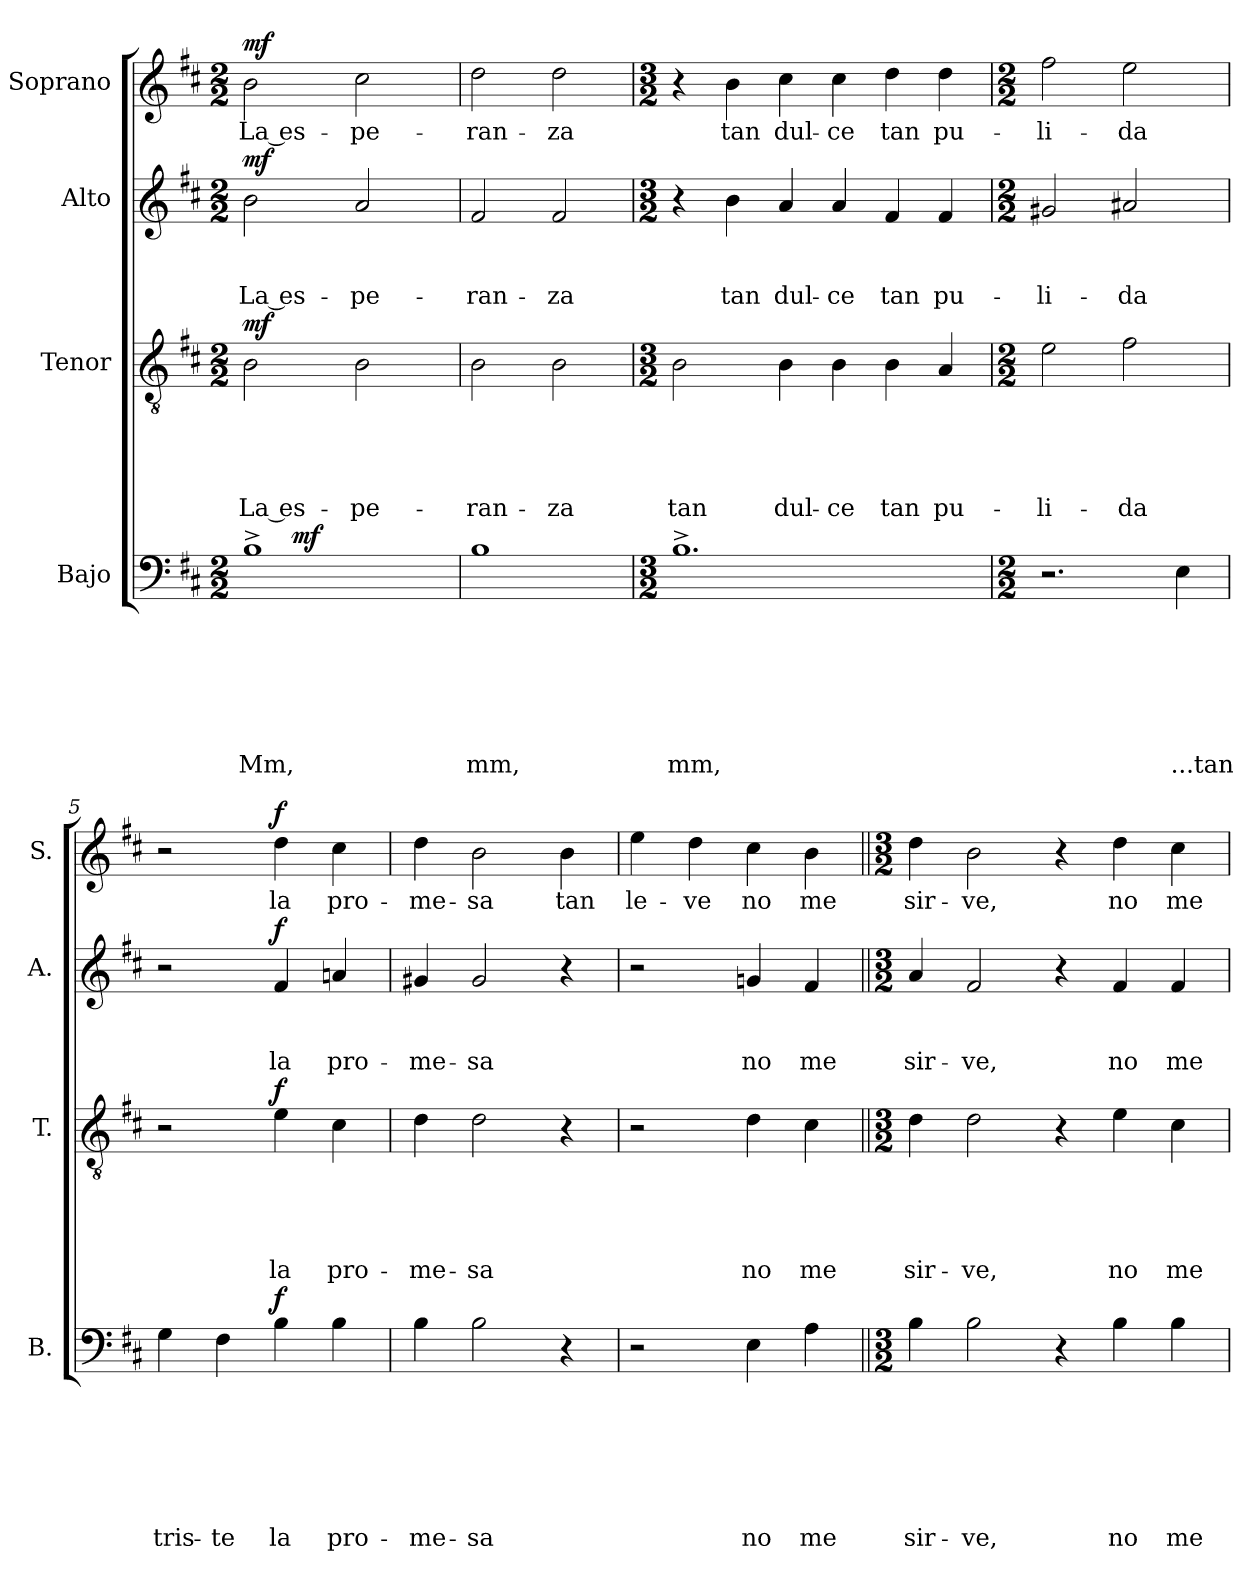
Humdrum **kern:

**kern	**text	**text	**text	**text	**text	**text	**text	**dynam	**kern	**text	**text	**text	**text	**text	**dynam	**kern	**text	**text	**text	**dynam	**kern	**text	**dynam
*part4	*part4	*part4	*part4	*part4	*part4	*part4	*part4	*part4	*part3	*part3	*part3	*part3	*part3	*part3	*part3	*part2	*part2	*part2	*part2	*part2	*part1	*part1	*part1
*staff4	*staff4	*staff4	*staff4	*staff4	*staff4	*staff4	*staff4	*staff4	*staff3	*staff3	*staff3	*staff3	*staff3	*staff3	*staff3	*staff2	*staff2	*staff2	*staff2	*staff2	*staff1	*staff1	*staff1
*I"Bajo	*	*	*	*	*	*	*	*	*I"Tenor	*	*	*	*	*	*	*I"Alto	*	*	*	*	*I"Soprano	*	*
*I'B.	*	*	*	*	*	*	*	*	*I'T.	*	*	*	*	*	*	*I'A.	*	*	*	*	*I'S.	*	*
*clefF4	*	*	*	*	*	*	*	*	*clefGv2	*	*	*	*	*	*	*clefG2	*	*	*	*	*clefG2	*	*
*k[f#c#]	*	*	*	*	*	*	*	*	*k[f#c#]	*	*	*	*	*	*	*k[f#c#]	*	*	*	*	*k[f#c#]	*	*
*D:	*	*	*	*	*	*	*	*	*D:	*	*	*	*	*	*	*D:	*	*	*	*	*D:	*	*
*M2/2	*	*	*	*	*	*	*	*	*M2/2	*	*	*	*	*	*	*M2/2	*	*	*	*	*M2/2	*	*
*MM50	*	*	*	*	*	*	*	*	*MM50	*	*	*	*	*	*	*MM50	*	*	*	*	*MM50	*	*
=1	=1	=1	=1	=1	=1	=1	=1	=1	=1	=1	=1	=1	=1	=1	=1	=1	=1	=1	=1	=1	=1	=1	=1
!	!	!	!	!	!	!	!LO:LY:b	!	!	!	!	!	!	!LO:LY:b:rj	!LO:DY:a	!	!	!	!LO:LY:b:rj	!LO:DY:a	!	!LO:LY:b:rj	!LO:DY:a
*^	*	*	*	*	*	*	*	*	*	*	*	*	*	*	*	*	*	*	*	*	*	*	*
1B^>	6ryy	.	.	.	.	.	.	Mm,	.	2B\	.	.	.	.	La es-	mf	2b\	.	.	La es-	mf	2b\	La es-	mf
.	96ryy	.	.	.	.	.	.	.	.	.	.	.	.	.	.	.	.	.	.	.	.	.	.	.
!	!	!	!	!	!	!	!	!	!LO:DY:a	!	!	!	!	!	!	!	!	!	!	!	!	!	!	!
.	3%2ryy	.	.	.	.	.	.	.	mf	.	.	.	.	.	.	.	.	.	.	.	.	.	.	.
!	!	!	!	!	!	!	!	!	!	!	!	!	!	!	!LO:LY:b	!	!	!	!	!LO:LY:b	!	!	!LO:LY:b	!
.	.	.	.	.	.	.	.	.	.	2B\	.	.	.	.	-pe-	.	2a/	.	.	-pe-	.	2cc#\	-pe-	.
.	12...ryy	.	.	.	.	.	.	.	.	.	.	.	.	.	.	.	.	.	.	.	.	.	.	.
=2	=2	=2	=2	=2	=2	=2	=2	=2	=2	=2	=2	=2	=2	=2	=2	=2	=2	=2	=2	=2	=2	=2	=2	=2
!	!	!	!	!	!	!	!	!LO:LY:b	!	!	!	!	!	!	!LO:LY:b	!	!	!	!	!LO:LY:b	!	!	!LO:LY:b	!
*v	*v	*	*	*	*	*	*	*	*	*	*	*	*	*	*	*	*	*	*	*	*	*	*	*
1B	.	.	.	.	.	.	mm,	.	2B\	.	.	.	.	-ran-	.	2f#/	.	.	-ran-	.	2dd\	-ran-	.
!	!	!	!	!	!	!	!	!	!	!	!	!	!	!LO:LY:b	!	!	!	!	!LO:LY:b	!	!	!LO:LY:b	!
.	.	.	.	.	.	.	.	.	2B\	.	.	.	.	-za	.	2f#/	.	.	-za	.	2dd\	-za	.
=3	=3	=3	=3	=3	=3	=3	=3	=3	=3	=3	=3	=3	=3	=3	=3	=3	=3	=3	=3	=3	=3	=3	=3
*M3/2	*	*	*	*	*	*	*	*	*M3/2	*	*	*	*	*	*	*M3/2	*	*	*	*	*M3/2	*	*
!	!	!	!	!	!	!	!LO:LY:b	!	!	!	!	!	!	!LO:LY:b	!	!	!	!	!	!	!	!	!
1.B^>	.	.	.	.	.	.	mm,	.	2B\	.	.	.	.	tan	.	4r	.	.	.	.	4r	.	.
!	!	!	!	!	!	!	!	!	!	!	!	!	!	!	!	!	!	!	!LO:LY:b	!	!	!LO:LY:b	!
.	.	.	.	.	.	.	.	.	.	.	.	.	.	.	.	4b\	.	.	tan	.	4b\	tan	.
!	!	!	!	!	!	!	!	!	!	!	!	!	!	!LO:LY:b	!	!	!	!	!LO:LY:b	!	!	!LO:LY:b	!
.	.	.	.	.	.	.	.	.	4B\	.	.	.	.	dul-	.	4a/	.	.	dul-	.	4cc#\	dul-	.
!	!	!	!	!	!	!	!	!	!	!	!	!	!	!LO:LY:b	!	!	!	!	!LO:LY:b	!	!	!LO:LY:b	!
.	.	.	.	.	.	.	.	.	4B\	.	.	.	.	-ce	.	4a/	.	.	-ce	.	4cc#\	-ce	.
!	!	!	!	!	!	!	!	!	!	!	!	!	!	!LO:LY:b	!	!	!	!	!LO:LY:b	!	!	!LO:LY:b	!
.	.	.	.	.	.	.	.	.	4B\	.	.	.	.	tan	.	4f#/	.	.	tan	.	4dd\	tan	.
!	!	!	!	!	!	!	!	!	!	!	!	!	!	!LO:LY:b	!	!	!	!	!LO:LY:b	!	!	!LO:LY:b	!
.	.	.	.	.	.	.	.	.	4A/	.	.	.	.	pu-	.	4f#/	.	.	pu-	.	4dd\	pu-	.
=4	=4	=4	=4	=4	=4	=4	=4	=4	=4	=4	=4	=4	=4	=4	=4	=4	=4	=4	=4	=4	=4	=4	=4
*M2/2	*	*	*	*	*	*	*	*	*M2/2	*	*	*	*	*	*	*M2/2	*	*	*	*	*M2/2	*	*
!	!	!	!	!	!	!	!	!	!	!	!	!	!	!LO:LY:b	!	!	!	!	!LO:LY:b	!	!	!LO:LY:b	!
2.r	.	.	.	.	.	.	.	.	2e\	.	.	.	.	-li-	.	2g#X/	.	.	-li-	.	2ff#\	-li-	.
!	!	!	!	!	!	!	!	!	!	!	!	!	!	!LO:LY:b	!	!	!	!	!LO:LY:b	!	!	!LO:LY:b	!
.	.	.	.	.	.	.	.	.	2f#\	.	.	.	.	-da	.	2a#X/	.	.	-da	.	2ee\	-da	.
!	!	!	!	!	!	!	!LO:LY:b	!	!	!	!	!	!	!	!	!	!	!	!	!	!	!	!
4E\	.	.	.	.	.	.	...tan	.	.	.	.	.	.	.	.	.	.	.	.	.	.	.	.
=5	=5	=5	=5	=5	=5	=5	=5	=5	=5	=5	=5	=5	=5	=5	=5	=5	=5	=5	=5	=5	=5	=5	=5
!	!	!	!	!	!	!	!LO:LY:b	!	!	!	!	!	!	!	!	!	!	!	!	!	!	!	!
4G\	.	.	.	.	.	.	tris-	.	2r	.	.	.	.	.	.	2r	.	.	.	.	2r	.	.
!	!	!	!	!	!	!	!LO:LY:b	!	!	!	!	!	!	!	!	!	!	!	!	!	!	!	!
4F#\	.	.	.	.	.	.	-te	.	.	.	.	.	.	.	.	.	.	.	.	.	.	.	.
!	!	!	!	!	!	!	!LO:LY:b	!LO:DY:a	!	!	!	!	!	!LO:LY:b	!LO:DY:a	!	!	!	!LO:LY:b	!LO:DY:a	!	!LO:LY:b	!LO:DY:a
4B\	.	.	.	.	.	.	la	f	4e\	.	.	.	.	la	f	4f#/	.	.	la	f	4dd\	la	f
!	!	!	!	!	!	!	!LO:LY:b	!	!	!	!	!	!	!LO:LY:b	!	!	!	!	!LO:LY:b	!	!	!LO:LY:b	!
4B\	.	.	.	.	.	.	pro-	.	4c#\	.	.	.	.	pro-	.	4an/	.	.	pro-	.	4cc#\	pro-	.
=6	=6	=6	=6	=6	=6	=6	=6	=6	=6	=6	=6	=6	=6	=6	=6	=6	=6	=6	=6	=6	=6	=6	=6
!	!	!	!	!	!	!	!LO:LY:b	!	!	!	!	!	!	!LO:LY:b	!	!	!	!	!LO:LY:b	!	!	!LO:LY:b	!
4B\	.	.	.	.	.	.	-me-	.	4d\	.	.	.	.	-me-	.	4g#X/	.	.	-me-	.	4dd\	-me-	.
!	!	!	!	!	!	!	!LO:LY:b	!	!	!	!	!	!	!LO:LY:b	!	!	!	!	!LO:LY:b	!	!	!LO:LY:b	!
2B\	.	.	.	.	.	.	-sa	.	2d\	.	.	.	.	-sa	.	2g#/	.	.	-sa	.	2b\	-sa	.
!	!	!	!	!	!	!	!	!	!	!	!	!	!	!	!	!	!	!	!	!	!	!LO:LY:b	!
4r	.	.	.	.	.	.	.	.	4r	.	.	.	.	.	.	4r	.	.	.	.	4b\	tan	.
=7	=7	=7	=7	=7	=7	=7	=7	=7	=7	=7	=7	=7	=7	=7	=7	=7	=7	=7	=7	=7	=7	=7	=7
!	!	!	!	!	!	!	!	!	!	!	!	!	!	!	!	!	!	!	!	!	!	!LO:LY:b	!
2r	.	.	.	.	.	.	.	.	2r	.	.	.	.	.	.	2r	.	.	.	.	4ee\	le-	.
!	!	!	!	!	!	!	!	!	!	!	!	!	!	!	!	!	!	!	!	!	!	!LO:LY:b	!
.	.	.	.	.	.	.	.	.	.	.	.	.	.	.	.	.	.	.	.	.	4dd\	-ve	.
!	!	!	!	!	!	!	!LO:LY:b	!	!	!	!	!	!	!LO:LY:b	!	!	!	!	!LO:LY:b	!	!	!LO:LY:b	!
4E\	.	.	.	.	.	.	no	.	4d\	.	.	.	.	no	.	4gn/	.	.	no	.	4cc#\	no	.
!	!	!	!	!	!	!	!LO:LY:b	!	!	!	!	!	!	!LO:LY:b	!	!	!	!	!LO:LY:b	!	!	!LO:LY:b	!
4A\	.	.	.	.	.	.	me	.	4c#\	.	.	.	.	me	.	4f#/	.	.	me	.	4b\	me	.
!!LO:LB:g=z
=8||	=8||	=8||	=8||	=8||	=8||	=8||	=8||	=8||	=8||	=8||	=8||	=8||	=8||	=8||	=8||	=8||	=8||	=8||	=8||	=8||	=8||	=8||	=8||
*M3/2	*	*	*	*	*	*	*	*	*M3/2	*	*	*	*	*	*	*M3/2	*	*	*	*	*M3/2	*	*
!	!	!	!	!	!	!	!LO:LY:b	!	!	!	!	!	!	!LO:LY:b	!	!	!	!	!LO:LY:b	!	!	!LO:LY:b	!
4B\	.	.	.	.	.	.	sir-	.	4d\	.	.	.	.	sir-	.	4a/	.	.	sir-	.	4dd\	sir-	.
!	!	!	!	!	!	!	!LO:LY:b	!	!	!	!	!	!	!LO:LY:b	!	!	!	!	!LO:LY:b	!	!	!LO:LY:b	!
2B\	.	.	.	.	.	.	-ve,	.	2d\	.	.	.	.	-ve,	.	2f#/	.	.	-ve,	.	2b\	-ve,	.
4r	.	.	.	.	.	.	.	.	4r	.	.	.	.	.	.	4r	.	.	.	.	4r	.	.
!	!	!	!	!	!	!	!LO:LY:b	!	!	!	!	!	!	!LO:LY:b	!	!	!	!	!LO:LY:b	!	!	!LO:LY:b	!
4B\	.	.	.	.	.	.	no	.	4e\	.	.	.	.	no	.	4f#/	.	.	no	.	4dd\	no	.
!	!	!	!	!	!	!	!LO:LY:b	!	!	!	!	!	!	!LO:LY:b	!	!	!	!	!LO:LY:b	!	!	!LO:LY:b	!
4B\	.	.	.	.	.	.	me	.	4c#\	.	.	.	.	me	.	4f#/	.	.	me	.	4cc#\	me	.
=	=	=	=	=	=	=	=	=	=	=	=	=	=	=	=	=	=	=	=	=	=	=	=
*-	*-	*-	*-	*-	*-	*-	*-	*-	*-	*-	*-	*-	*-	*-	*-	*-	*-	*-	*-	*-	*-	*-	*-
